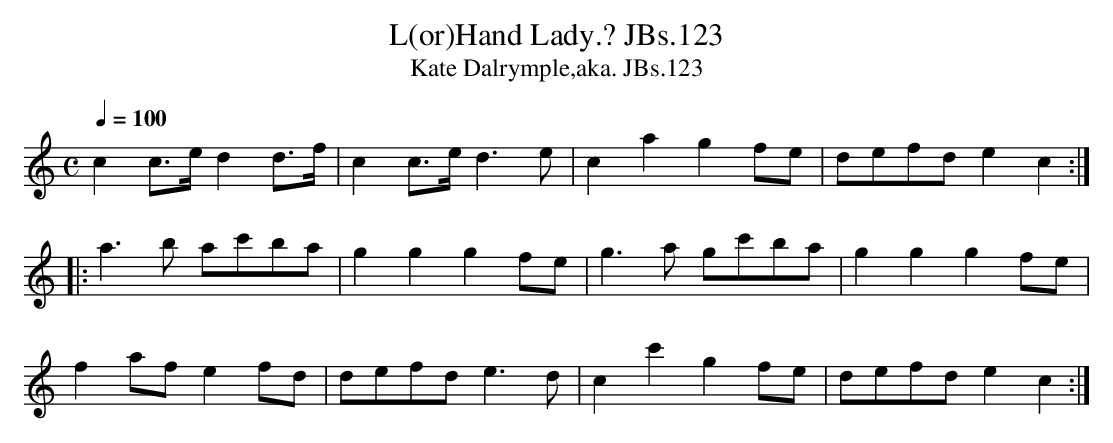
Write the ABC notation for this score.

X:1
T:L(or)Hand Lady.? JBs.123
T:Kate Dalrymple,aka. JBs.123
L:1/8
M:C
Q:1/4=100
K:C
c2c>ed2d>f|c2c>ed3e|c2a2g2fe|defde2c2:|!
|:a3b ac'ba|g2g2g2fe|g3a gc'ba|g2g2g2fe|!
f2afe2fd|defd e3d|c2c'2g2fe|defde2c2:|
